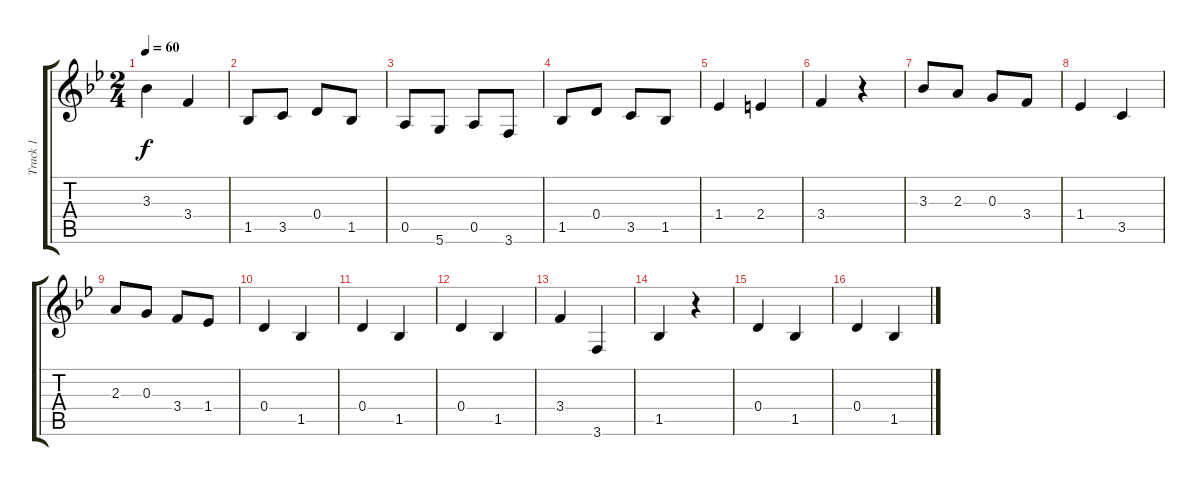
\track ("Track 1" "Track 1") {instrument acousticguitarsteel}
\staff {score tabs}
\tuning (E4 B3 G3 D3 A2 D2) {hide}
\ts (2 4)
\tempo 60
\clef g2
\ks bb
3.3.4{dy f} 3.4.4 |
1.5.8 3.5.8 0.4.8 1.5.8 |
0.5.8 5.6.8 0.5.8 3.6.8 |
1.5.8 0.4.8 3.5.8 1.5.8 |
1.4.4 2.4.4 |
3.4.4 r.4 |
3.3.8 2.3.8 0.3.8 3.4.8 |
1.4.4 3.5.4 |
2.3.8 0.3.8 3.4.8 1.4.8 |
0.4.4 1.5.4 |
0.4.4 1.5.4 |
0.4.4 1.5.4 |
3.4.4 3.6.4 |
1.5.4 r.4 |
0.4.4 1.5.4 |
0.4.4 1.5.4
